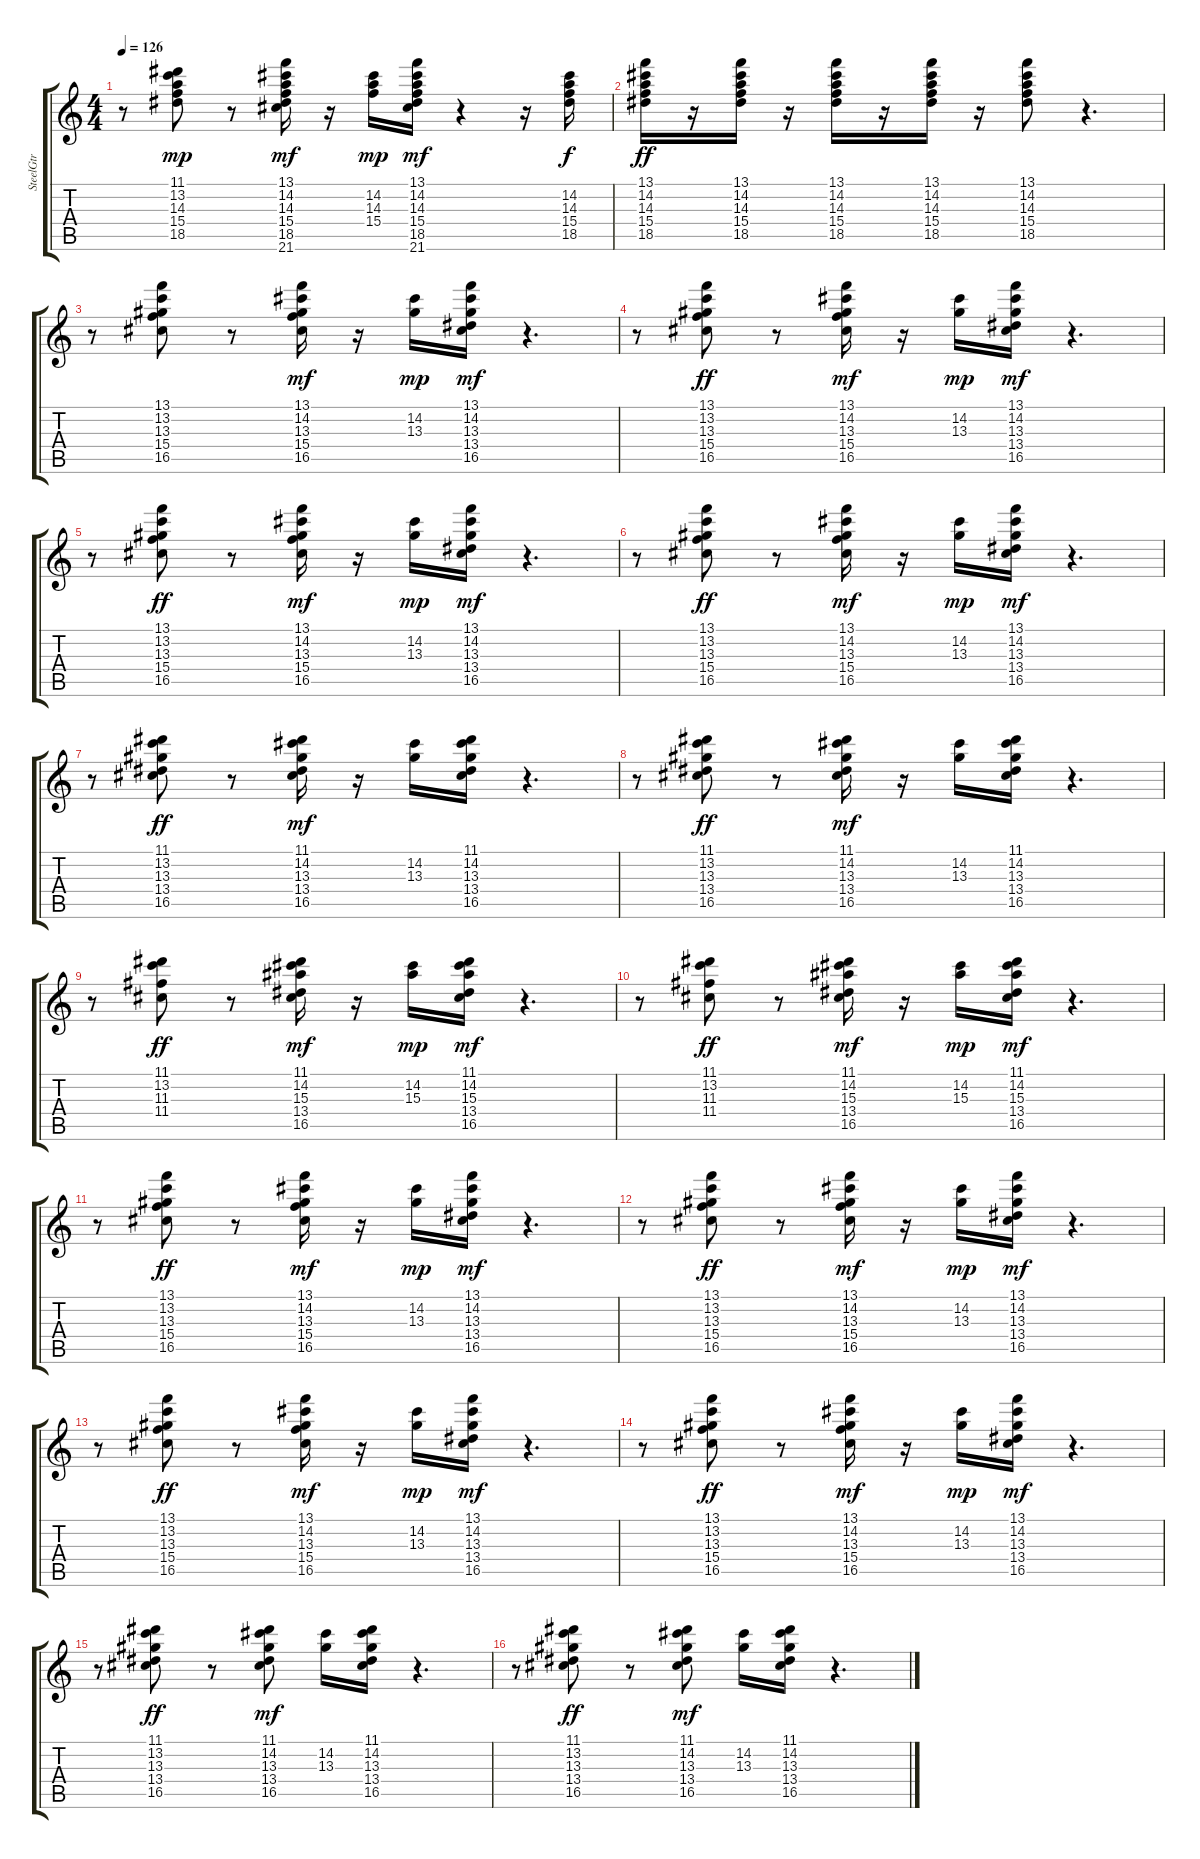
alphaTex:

\track ("SteelGtr" "SteelGtr") {instrument acousticguitarsteel}
\staff {score tabs}
\tuning (E4 B3 G3 D3 A2 E2) {hide}
\ts (4 4)
\tempo 126
\clef g2
\ks c
r.8{dy mf} (11.1 13.2 14.3 15.4 18.5).8{dy mp} r.8 (13.1 14.2 14.3 15.4 18.5 21.6).16{dy mf} r.16 (14.2 14.3 15.4).16{dy mp} (13.1 14.2 14.3 15.4 18.5 21.6).16{dy mf} r.4 r.16 (14.2 14.3 15.4 18.5).16{dy f} |
(13.1 14.2 14.3 15.4 18.5).16{dy ff} r.16 (13.1 14.2 14.3 15.4 18.5).16 r.16 (13.1 14.2 14.3 15.4 18.5).16 r.16 (13.1 14.2 14.3 15.4 18.5).16 r.16 (13.1 14.2 14.3 15.4 18.5).8 r.4{d} |
r.8 (13.1 13.2 13.3 15.4 16.5).8 r.8 (13.1 14.2 13.3 15.4 16.5).16{dy mf} r.16 (14.2 13.3).16{dy mp} (13.1 14.2 13.3 13.4 16.5).16{dy mf} r.4{d} |
r.8 (13.1 13.2 13.3 15.4 16.5).8{dy ff} r.8 (13.1 14.2 13.3 15.4 16.5).16{dy mf} r.16 (14.2 13.3).16{dy mp} (13.1 14.2 13.3 13.4 16.5).16{dy mf} r.4{d} |
r.8 (13.1 13.2 13.3 15.4 16.5).8{dy ff} r.8 (13.1 14.2 13.3 15.4 16.5).16{dy mf} r.16 (14.2 13.3).16{dy mp} (13.1 14.2 13.3 13.4 16.5).16{dy mf} r.4{d} |
r.8 (13.1 13.2 13.3 15.4 16.5).8{dy ff} r.8 (13.1 14.2 13.3 15.4 16.5).16{dy mf} r.16 (14.2 13.3).16{dy mp} (13.1 14.2 13.3 13.4 16.5).16{dy mf} r.4{d} |
r.8 (11.1 13.2 13.3 13.4 16.5).8{dy ff} r.8 (11.1 14.2 13.3 13.4 16.5).16{dy mf} r.16 (14.2 13.3).16 (11.1 14.2 13.3 13.4 16.5).16 r.4{d} |
r.8 (11.1 13.2 13.3 13.4 16.5).8{dy ff} r.8 (11.1 14.2 13.3 13.4 16.5).16{dy mf} r.16 (14.2 13.3).16 (11.1 14.2 13.3 13.4 16.5).16 r.4{d} |
r.8 (11.1 13.2 11.3 11.4).8{dy ff} r.8 (11.1 14.2 15.3 13.4 16.5).16{dy mf} r.16 (14.2 15.3).16{dy mp} (11.1 14.2 15.3 13.4 16.5).16{dy mf} r.4{d} |
r.8 (11.1 13.2 11.3 11.4).8{dy ff} r.8 (11.1 14.2 15.3 13.4 16.5).16{dy mf} r.16 (14.2 15.3).16{dy mp} (11.1 14.2 15.3 13.4 16.5).16{dy mf} r.4{d} |
r.8 (13.1 13.2 13.3 15.4 16.5).8{dy ff} r.8 (13.1 14.2 13.3 15.4 16.5).16{dy mf} r.16 (14.2 13.3).16{dy mp} (13.1 14.2 13.3 13.4 16.5).16{dy mf} r.4{d} |
r.8 (13.1 13.2 13.3 15.4 16.5).8{dy ff} r.8 (13.1 14.2 13.3 15.4 16.5).16{dy mf} r.16 (14.2 13.3).16{dy mp} (13.1 14.2 13.3 13.4 16.5).16{dy mf} r.4{d} |
r.8 (13.1 13.2 13.3 15.4 16.5).8{dy ff} r.8 (13.1 14.2 13.3 15.4 16.5).16{dy mf} r.16 (14.2 13.3).16{dy mp} (13.1 14.2 13.3 13.4 16.5).16{dy mf} r.4{d} |
r.8 (13.1 13.2 13.3 15.4 16.5).8{dy ff} r.8 (13.1 14.2 13.3 15.4 16.5).16{dy mf} r.16 (14.2 13.3).16{dy mp} (13.1 14.2 13.3 13.4 16.5).16{dy mf} r.4{d} |
r.8 (11.1 13.2 13.3 13.4 16.5).8{dy ff} r.8 (11.1 14.2 13.3 13.4 16.5).8{dy mf} (14.2 13.3).16 (11.1 14.2 13.3 13.4 16.5).16 r.4{d} |
r.8 (11.1 13.2 13.3 13.4 16.5).8{dy ff} r.8 (11.1 14.2 13.3 13.4 16.5).8{dy mf} (14.2 13.3).16 (11.1 14.2 13.3 13.4 16.5).16 r.4{d}
